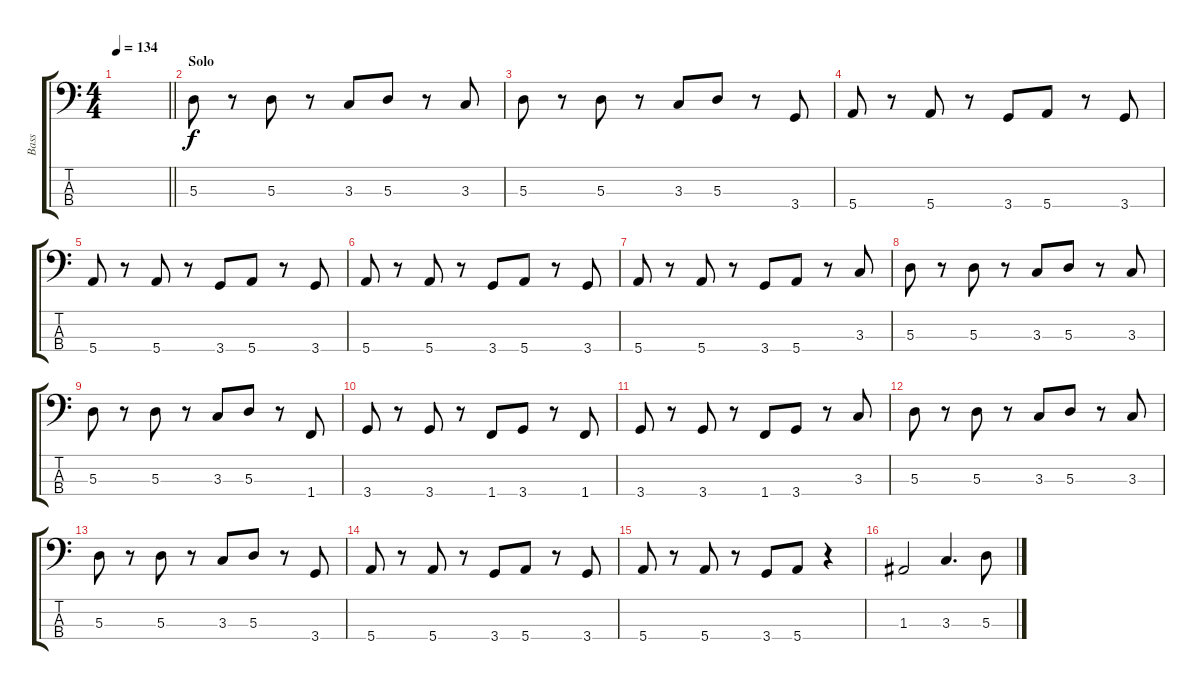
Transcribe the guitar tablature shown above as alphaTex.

\track ("Bass" "Bass") {instrument fretlessbass}
\staff {score tabs}
\tuning (G2 D2 A1 E1) {hide}
\ts (4 4)
\tempo 134
\clef f4
\barLineRight lightlight
\ks c
|
\section ("" "Solo")
5.3.8 r.8 5.3.8 r.8 3.3.8 5.3.8 r.8 3.3.8 |
5.3.8 r.8 5.3.8 r.8 3.3.8 5.3.8 r.8 3.4.8 |
5.4.8 r.8 5.4.8 r.8 3.4.8 5.4.8 r.8 3.4.8 |
5.4.8 r.8 5.4.8 r.8 3.4.8 5.4.8 r.8 3.4.8 |
5.4.8 r.8 5.4.8 r.8 3.4.8 5.4.8 r.8 3.4.8 |
5.4.8 r.8 5.4.8 r.8 3.4.8 5.4.8 r.8 3.3.8 |
5.3.8 r.8 5.3.8 r.8 3.3.8 5.3.8 r.8 3.3.8 |
5.3.8 r.8 5.3.8 r.8 3.3.8 5.3.8 r.8 1.4.8 |
3.4.8 r.8 3.4.8 r.8 1.4.8 3.4.8 r.8 1.4.8 |
3.4.8 r.8 3.4.8 r.8 1.4.8 3.4.8 r.8 3.3.8 |
5.3.8 r.8 5.3.8 r.8 3.3.8 5.3.8 r.8 3.3.8 |
5.3.8 r.8 5.3.8 r.8 3.3.8 5.3.8 r.8 3.4.8 |
5.4.8 r.8 5.4.8 r.8 3.4.8 5.4.8 r.8 3.4.8 |
5.4.8 r.8 5.4.8 r.8 3.4.8 5.4.8 r.4 |
1.3.2 3.3.4{d} 5.3.8
